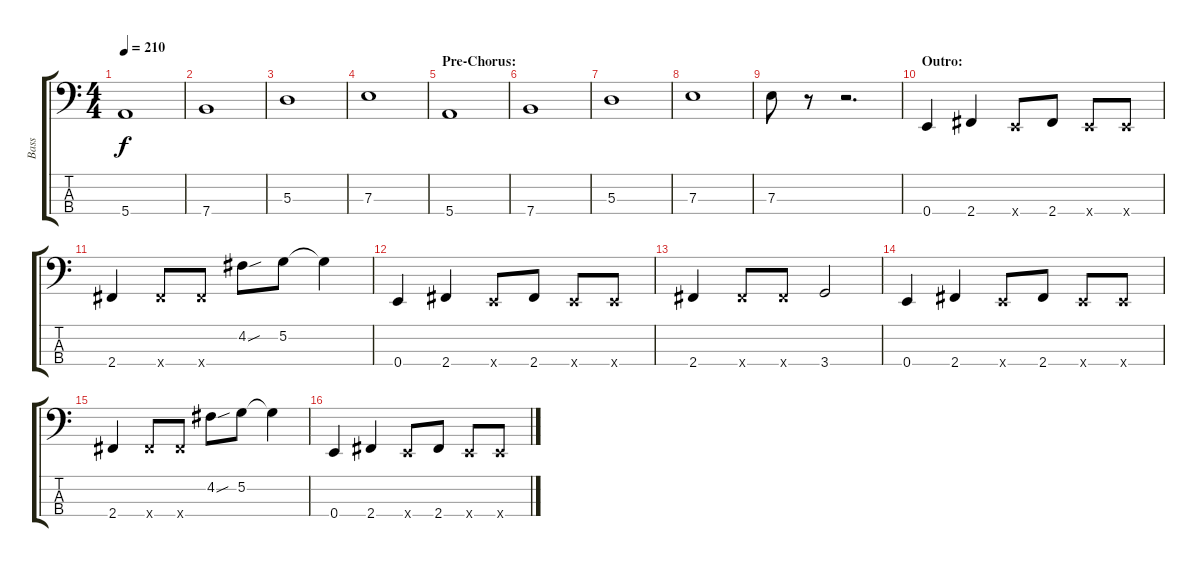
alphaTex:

\track ("Bass" "Bass") {instrument electricbasspick}
\staff {score tabs}
\tuning (G2 D2 A1 E1) {hide}
\ts (4 4)
\tempo 210
\clef f4
\ks c
5.4.1{dy f} |
7.4.1 |
5.3.1 |
7.3.1 |
\section ("" "Pre-Chorus:")
5.4.1 |
7.4.1 |
5.3.1 |
7.3.1 |
7.3.8 r.8 r.2{d} |
\section ("" "Outro:")
0.4.4 2.4.4 0.4{x}.8 2.4.8 0.4{x}.8 0.4{x}.8 |
2.4.4 2.4{x}.8 2.4{x}.8 4.2{sou}.8 5.2.8 5.2{t}.4 |
0.4.4 2.4.4 0.4{x}.8 2.4.8 0.4{x}.8 0.4{x}.8 |
2.4.4 2.4{x}.8 2.4{x}.8 3.4.2 |
0.4.4 2.4.4 0.4{x}.8 2.4.8 0.4{x}.8 0.4{x}.8 |
2.4.4 2.4{x}.8 2.4{x}.8 4.2{sou}.8 5.2.8 5.2{t}.4 |
0.4.4 2.4.4 0.4{x}.8 2.4.8 0.4{x}.8 0.4{x}.8
